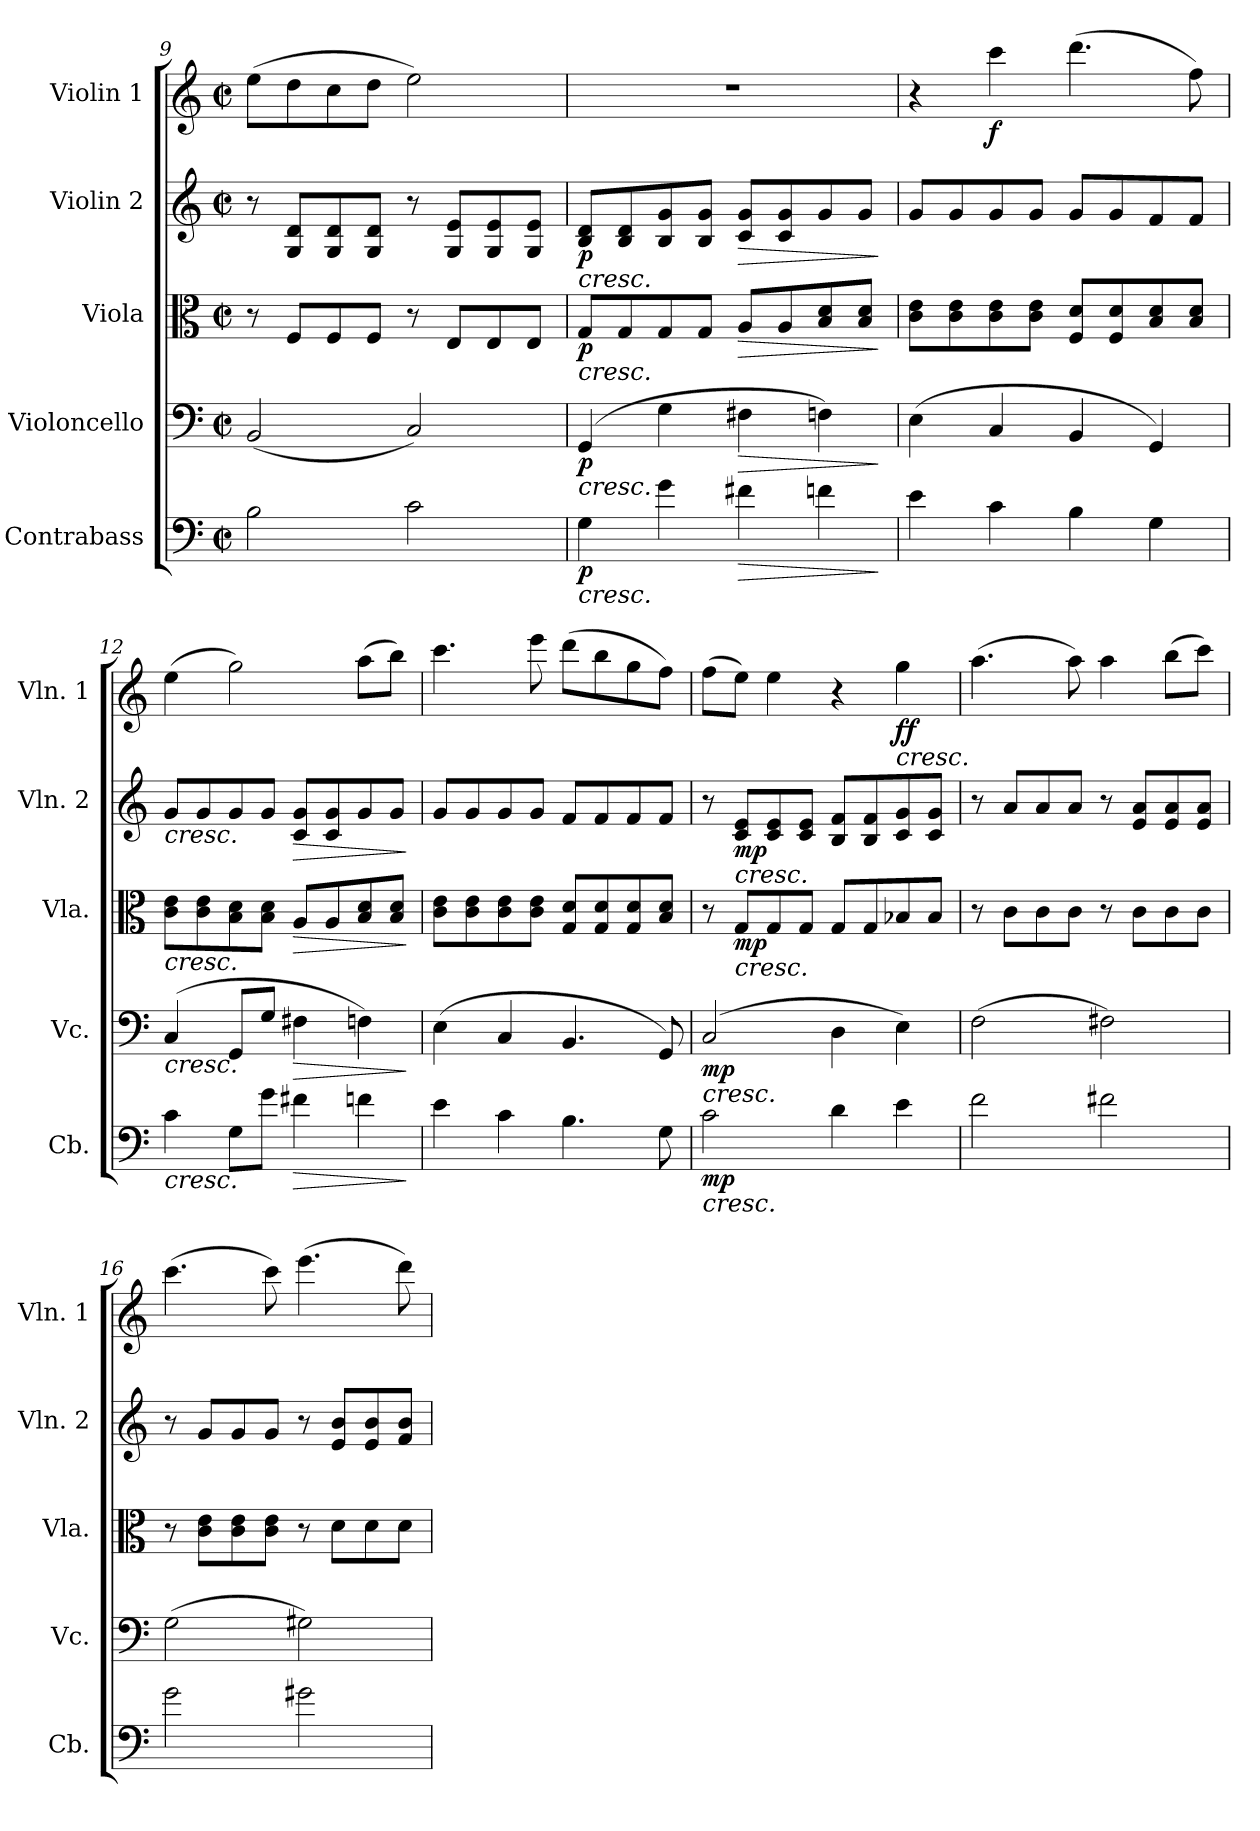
**kern	**dynam	**kern	**dynam	**kern	**dynam	**kern	**dynam	**kern	**dynam
*part5	*part5	*part4	*part4	*part3	*part3	*part2	*part2	*part1	*part1
*staff5	*staff5	*staff4	*staff4	*staff3	*staff3	*staff2	*staff2	*staff1	*staff1
*I"Contrabass	*	*I"Violoncello	*	*I"Viola	*	*I"Violin 2	*	*I"Violin 1	*
*I'Cb.	*	*I'Vc.	*	*I'Vla.	*	*I'Vln. 2	*	*I'Vln. 1	*
*clefF4	*	*clefF4	*	*clefC3	*	*clefG2	*	*clefG2	*
*ITrd7c12	*	*	*	*	*	*	*	*	*
*k[]	*	*k[]	*	*k[]	*	*k[]	*	*k[]	*
*M2/2	*	*M2/2	*	*M2/2	*	*M2/2	*	*M2/2	*
*met(c|)	*	*met(c|)	*	*met(c|)	*	*met(c|)	*	*met(c|)	*
=9	=9	=9	=9	=9	=9	=9	=9	=9	=9
2BB\	.	(<2BB/	.	8r	.	8r	.	(>8ee\L	.
.	.	.	.	8F/L	.	8G/ 8d/L	.	8dd\	.
.	.	.	.	8F/	.	8G/ 8d/	.	8cc\	.
.	.	.	.	8F/J	.	8G/ 8d/J	.	8dd\J	.
2C\	.	2C/)	.	8r	.	8r	.	2ee\)	.
.	.	.	.	8E/L	.	8G/ 8e/L	.	.	.
.	.	.	.	8E/	.	8G/ 8e/	.	.	.
.	.	.	.	8E/J	.	8G/ 8e/J	.	.	.
=10	=10	=10	=10	=10	=10	=10	=10	=10	=10
!	!LO:HP:b	!	!LO:HP:b	!	!LO:HP:b	!	!LO:HP:b	!	!
!	!LO:DY:n=1:b	!	!LO:DY:n=1:b	!	!LO:DY:n=1:b	!	!LO:DY:n=1:b	!	!
4GG\	< p	(>4GG/	< p	8G/L	< p	8B/ 8d/L	< p	1r	.
.	.	.	.	8G/	.	8B/ 8d/	.	.	.
4G\	.	4G\	.	8G/	.	8B/ 8g/	.	.	.
.	.	.	.	8G/J	.	8B/ 8g/J	.	.	.
!	!LO:HP:b	!	!LO:HP:b	!	!LO:HP:b	!	!LO:HP:b	!	!
4F#X\	>	4F#X\	>	8A/L	>	8c/ 8g/L	>	.	.
.	.	.	.	8A/	.	8c/ 8g/	.	.	.
4Fn\	.	4Fn\)	.	8B/ 8d/	.	8g/	.	.	.
.	.	.	.	8B/ 8d/J	.	8g/J	.	.	.
.	[ ]	.	[ ]	.	[ ]	.	[ ]	.	.
=11	=11	=11	=11	=11	=11	=11	=11	=11	=11
4E\	.	(>4E\	.	8c\ 8e\L	.	8g/L	.	4r	.
.	.	.	.	8c\ 8e\	.	8g/	.	.	.
!	!	!	!	!	!	!	!	!	!LO:DY:b
4C\	.	4C/	.	8c\ 8e\	.	8g/	.	4ccc\	f
.	.	.	.	8c\ 8e\J	.	8g/J	.	.	.
4BB\	.	4BB/	.	8F/ 8d/L	.	8g/L	.	(>4.ddd\	.
.	.	.	.	8F/ 8d/	.	8g/	.	.	.
4GG\	.	4GG/)	.	8B/ 8d/	.	8f/	.	.	.
.	.	.	.	8B/ 8d/J	.	8f/J	.	8ff\)	.
!!LO:LB:g=z
=12	=12	=12	=12	=12	=12	=12	=12	=12	=12
!	!LO:HP:b	!	!LO:HP:b	!	!LO:HP:b	!	!LO:HP:b	!	!
4C\	<	(>4C/	<	8c\ 8e\L	<	8g/L	<	(>4ee\	.
.	.	.	.	8c\ 8e\	.	8g/	.	.	.
8GG\L	.	8GG/L	.	8B\ 8d\	.	8g/	.	2gg\)	.
8G\J	.	8G/J	.	8B\ 8d\J	.	8g/J	.	.	.
!	!LO:HP:b	!	!LO:HP:b	!	!LO:HP:b	!	!LO:HP:b	!	!
4F#X\	>	4F#X\	>	8A/L	>	8c/ 8g/L	>	.	.
.	.	.	.	8A/	.	8c/ 8g/	.	.	.
4Fn\	.	4Fn\)	.	8B/ 8d/	.	8g/	.	(>8aa\L	.
.	.	.	.	8B/ 8d/J	.	8g/J	.	8bb\J)	.
.	[ ]	.	[ ]	.	[ ]	.	[ ]	.	.
=13	=13	=13	=13	=13	=13	=13	=13	=13	=13
4E\	.	(>4E\	.	8c\ 8e\L	.	8g/L	.	4.ccc\	.
.	.	.	.	8c\ 8e\	.	8g/	.	.	.
4C\	.	4C/	.	8c\ 8e\	.	8g/	.	.	.
.	.	.	.	8c\ 8e\J	.	8g/J	.	8eee\	.
4.BB\	.	4.BB/	.	8G/ 8d/L	.	8f/L	.	(>8ddd\L	.
.	.	.	.	8G/ 8d/	.	8f/	.	8bb\	.
.	.	.	.	8G/ 8d/	.	8f/	.	8gg\	.
8GG\	.	8GG/)	.	8B/ 8d/J	.	8f/J	.	8ff\J)	.
=14	=14	=14	=14	=14	=14	=14	=14	=14	=14
!	!	!LO:TX:b:i:t=cresc.	!	!	!	!	!	!	!
!LO:TX:b:i:t=cresc.	!	!	!	!	!	!	!	!	!
!	!LO:DY:b	!	!LO:DY:b	!	!	!	!	!	!
2C\	mp	(>2C/	mp	8r	.	8r	.	(>8ff\L	.
!	!	!	!	!	!	!LO:TX:b:i:t=cresc.	!	!	!
!	!	!	!	!LO:TX:b:i:t=cresc.	!	!	!	!	!
!	!	!	!	!	!LO:DY:b	!	!LO:DY:b	!	!
.	.	.	.	8G/L	mp	8c/ 8e/L	mp	8ee\J)	.
.	.	.	.	8G/	.	8c/ 8e/	.	4ee\	.
.	.	.	.	8G/J	.	8c/ 8e/J	.	.	.
4D\	.	4D\	.	8G/L	.	8B/ 8f/L	.	4r	.
.	.	.	.	8G/	.	8B/ 8f/	.	.	.
!	!	!	!	!	!	!	!	!LO:TX:b:i:t=cresc.	!
!	!	!	!	!	!	!	!	!	!LO:DY:b
4E\	.	4E\)	.	8B-X/	.	8c/ 8g/	.	4gg\	ff
.	.	.	.	8B-/J	.	8c/ 8g/J	.	.	.
=15	=15	=15	=15	=15	=15	=15	=15	=15	=15
2F\	.	(>2F\	.	8r	.	8r	.	(>4.aa\	.
.	.	.	.	8c\L	.	8a/L	.	.	.
.	.	.	.	8c\	.	8a/	.	.	.
.	.	.	.	8c\J	.	8a/J	.	8aa\)	.
2F#X\	.	2F#X\)	.	8r	.	8r	.	4aa\	.
.	.	.	.	8c\L	.	8e/ 8a/L	.	.	.
.	.	.	.	8c\	.	8e/ 8a/	.	(>8bb\L	.
.	.	.	.	8c\J	.	8e/ 8a/J	.	8ccc\J)	.
!!LO:PB:g=z
=16	=16	=16	=16	=16	=16	=16	=16	=16	=16
2G\	.	(>2G\	.	8r	.	8r	.	(>4.ccc\	.
.	.	.	.	8c\ 8e\L	.	8g/L	.	.	.
.	.	.	.	8c\ 8e\	.	8g/	.	.	.
.	.	.	.	8c\ 8e\J	.	8g/J	.	8ccc\)	.
2G#X\	.	2G#X\)	.	8r	.	8r	.	(>4.eee\	.
.	.	.	.	8d\L	.	8e/ 8b/L	.	.	.
.	.	.	.	8d\	.	8e/ 8b/	.	.	.
.	.	.	.	8d\J	.	8f/ 8b/J	.	8ddd\)	.
=	=	=	=	=	=	=	=	=	=
*-	*-	*-	*-	*-	*-	*-	*-	*-	*-
